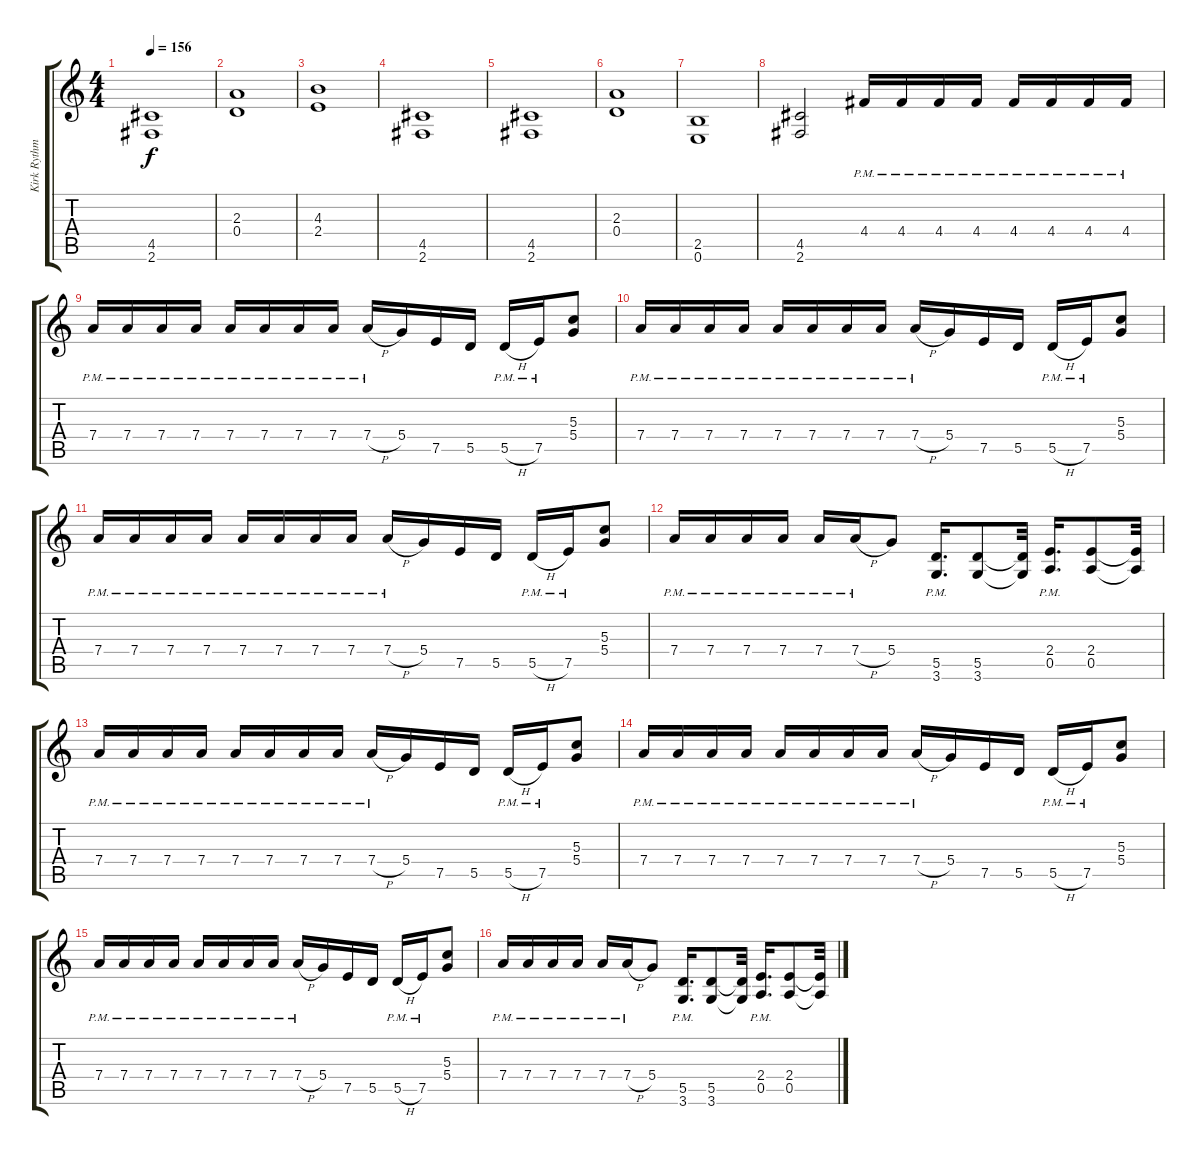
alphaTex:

\track ("Kirk Rythm" "Kirk Rythm") {instrument distortionguitar}
\staff {score tabs}
\tuning (E4 B3 G3 D3 A2 E2) {hide}
\ts (4 4)
\tempo 156
\clef g2
\ks c
(4.5 2.6).1{dy f} |
(2.3 0.4).1 |
(4.3 2.4).1 |
(4.5 2.6).1 |
(4.5 2.6).1 |
(2.3 0.4).1 |
(2.5 0.6).1 |
(4.5 2.6).2 4.4{pm}.16 4.4{pm}.16 4.4{pm}.16 4.4{pm}.16 4.4{pm}.16 4.4{pm}.16 4.4{pm}.16 4.4{pm}.16 |
7.4{pm}.16 7.4{pm}.16 7.4{pm}.16 7.4{pm}.16 7.4{pm}.16 7.4{pm}.16 7.4{pm}.16 7.4{pm}.16 7.4{h pm}.16 5.4.16 7.5.16 5.5.16 5.5{h pm}.16 7.5{pm}.16 (5.3 5.4).8 |
7.4{pm}.16 7.4{pm}.16 7.4{pm}.16 7.4{pm}.16 7.4{pm}.16 7.4{pm}.16 7.4{pm}.16 7.4{pm}.16 7.4{h pm}.16 5.4.16 7.5.16 5.5.16 5.5{h pm}.16 7.5{pm}.16 (5.3 5.4).8 |
7.4{pm}.16 7.4{pm}.16 7.4{pm}.16 7.4{pm}.16 7.4{pm}.16 7.4{pm}.16 7.4{pm}.16 7.4{pm}.16 7.4{h pm}.16 5.4.16 7.5.16 5.5.16 5.5{h pm}.16 7.5{pm}.16 (5.3 5.4).8 |
7.4{pm}.16 7.4{pm}.16 7.4{pm}.16 7.4{pm}.16 7.4{pm}.16 7.4{h pm}.16 5.4.8 (5.5{pm} 3.6{pm}).16{d} (5.5 3.6).8 (5.5{t} 3.6{t}).32 (2.4{pm} 0.5{pm}).16{d} (2.4 0.5).8 (2.4{t} 0.5{t}).32 |
7.4{pm}.16 7.4{pm}.16 7.4{pm}.16 7.4{pm}.16 7.4{pm}.16 7.4{pm}.16 7.4{pm}.16 7.4{pm}.16 7.4{h pm}.16 5.4.16 7.5.16 5.5.16 5.5{h pm}.16 7.5{pm}.16 (5.3 5.4).8 |
7.4{pm}.16 7.4{pm}.16 7.4{pm}.16 7.4{pm}.16 7.4{pm}.16 7.4{pm}.16 7.4{pm}.16 7.4{pm}.16 7.4{h pm}.16 5.4.16 7.5.16 5.5.16 5.5{h pm}.16 7.5{pm}.16 (5.3 5.4).8 |
7.4{pm}.16 7.4{pm}.16 7.4{pm}.16 7.4{pm}.16 7.4{pm}.16 7.4{pm}.16 7.4{pm}.16 7.4{pm}.16 7.4{h pm}.16 5.4.16 7.5.16 5.5.16 5.5{h pm}.16 7.5{pm}.16 (5.3 5.4).8 |
7.4{pm}.16 7.4{pm}.16 7.4{pm}.16 7.4{pm}.16 7.4{pm}.16 7.4{h pm}.16 5.4.8 (5.5{pm} 3.6{pm}).16{d} (5.5 3.6).8 (5.5{t} 3.6{t}).32 (2.4{pm} 0.5{pm}).16{d} (2.4 0.5).8 (2.4{t} 0.5{t}).32
